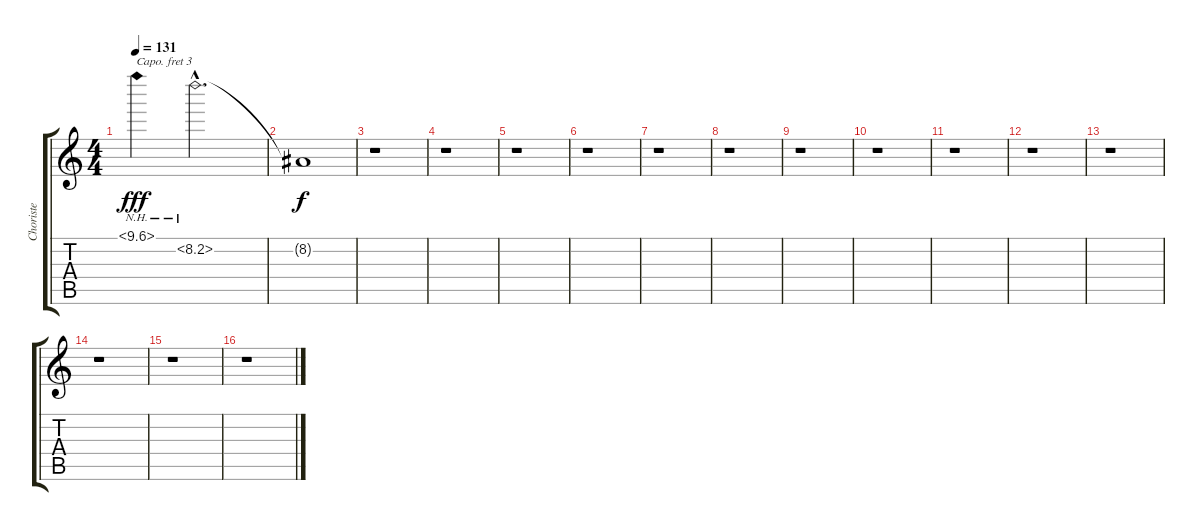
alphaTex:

\track ("Choriste" "Choriste") {instrument pad4choir}
\staff {score tabs}
\capo 3
\tuning (E4 B3 G3 D3 A2 E2) {hide}
\ts (4 4)
\tempo 131
\clef g2
\ks c
10.1{nh}.4{dy fff} 8.2{nh hac}.2{d} |
8.2{t}.1{dy f} |
r.1{instrument pad4choir} |
r.1 |
r.1 |
r.1 |
r.1 |
r.1 |
r.1 |
r.1 |
r.1 |
r.1 |
r.1 |
r.1 |
r.1 |
r.1
